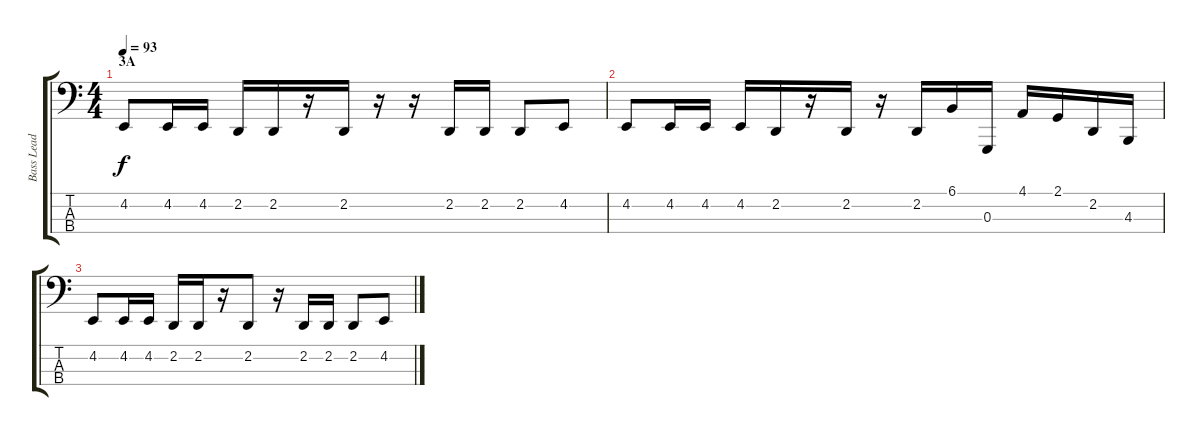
\track ("Bass Lead" "Bass Lead") {instrument lead8bassandlead}
\staff {score tabs}
\tuning (F2 C2 G1 D1) {hide}
\ts (4 4)
\section ("" "3A")
\tempo 93
\clef f4
\ks c
4.2.8{dy f} 4.2.16 4.2.16 2.2.16 2.2.16 r.16 2.2.16 r.16 r.16 2.2.16 2.2.16 2.2.8 4.2.8 |
4.2.8 4.2.16 4.2.16 4.2.16 2.2.16 r.16 2.2.16 r.16 2.2.16 6.1.16 0.3.16 4.1.16 2.1.16 2.2.16 4.3.16 |
4.2.8 4.2.16 4.2.16 2.2.16 2.2.16 r.16 2.2.8 r.16 2.2.16 2.2.16 2.2.8 4.2.8
